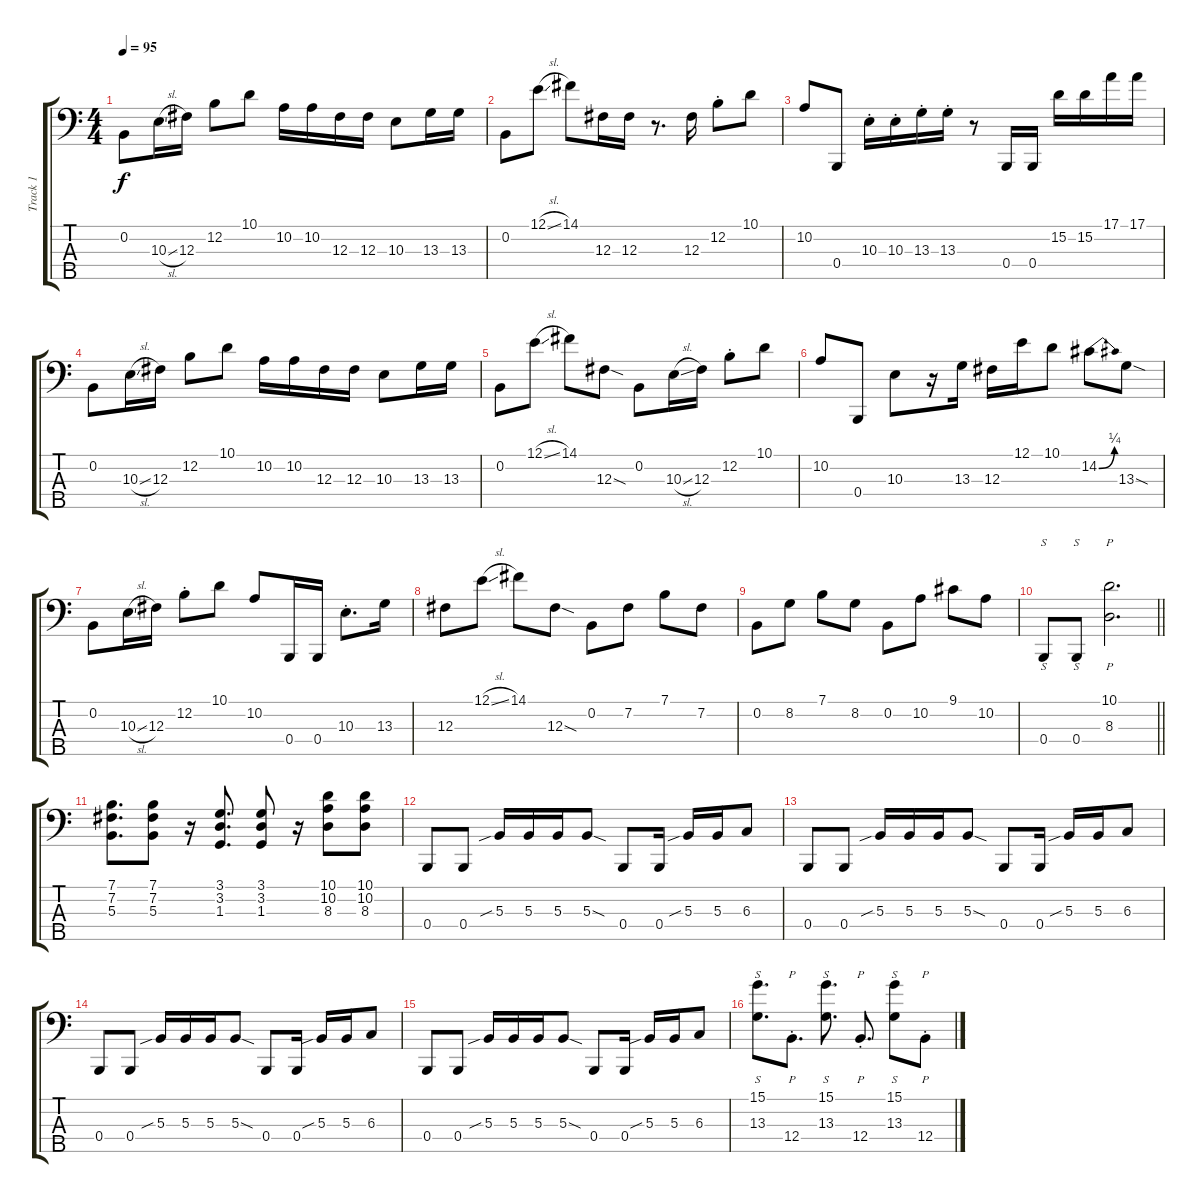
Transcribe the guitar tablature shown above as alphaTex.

\track ("Track 1" "Track 1") {instrument electricbassfinger}
\staff {score tabs}
\tuning (E2 B1 Gb1 B0 Gb0) {hide}
\ts (4 4)
\tempo 95
\clef f4
\ks c
0.2.8{dy f} 10.3{sl}.16 12.3.16 12.2.8 10.1.8 10.2.16 10.2.16 12.3.16 12.3.16 10.3.8 13.3.16 13.3.16 |
0.2.8 12.1{sl}.8 14.1.8 12.3.16 12.3.16 r.8{d} 12.3.16 12.2{st}.8 10.1.8 |
10.2.8 0.4.8 10.3{st}.16 10.3{st}.16 13.3{st}.16 13.3{st}.16 r.8 0.4.16 0.4.16 15.2.16 15.2.16 17.1.16 17.1.16 |
0.2.8 10.3{sl}.16 12.3.16 12.2.8 10.1.8 10.2.16 10.2.16 12.3.16 12.3.16 10.3.8 13.3.16 13.3.16 |
0.2.8 12.1{sl}.8 14.1.8 12.3{sod}.8 0.2.8 10.3{sl}.16 12.3.16 12.2{st}.8 10.1.8 |
10.2.8 0.4.8 10.3.8 r.16 13.3.16 12.3.16 12.1.16 10.1.8 14.2{be (bend 0 0 60 1)}.8 13.3{sod}.8 |
0.2.8 10.3{sl}.16 12.3.16 12.2{st}.8 10.1.8 10.2.8 0.4.16 0.4.16 10.3{st}.8{d} 13.3.16 |
12.3.8 12.1{sl}.8 14.1.8 12.3{sod}.8 0.2.8 7.2.8 7.1.8 7.2.8 |
0.2.8 8.2.8 7.1.8 8.2.8 0.2.8 10.2.8 9.1.8 10.2.8 |
\barLineRight lightlight
0.4.8{s} 0.4.8{s} (10.1 8.3).2{p d} |
(7.1 7.2 5.3).8{d} (7.1 7.2 5.3).8 r.16 (3.1 3.2 1.3).8{d} (3.1 3.2 1.3).8 r.16 (10.1 10.2 8.3).8 (10.1 10.2 8.3).8 |
0.4.8 0.4.8 5.3{sib}.16 5.3.16 5.3.16 5.3{sod}.8 0.4.8 0.4.16 5.3{sib}.16 5.3.16 6.3.8 |
0.4.8 0.4.8 5.3{sib}.16 5.3.16 5.3.16 5.3{sod}.8 0.4.8 0.4.16 5.3{sib}.16 5.3.16 6.3.8 |
0.4.8 0.4.8 5.3{sib}.16 5.3.16 5.3.16 5.3{sod}.8 0.4.8 0.4.16 5.3{sib}.16 5.3.16 6.3.8 |
0.4.8 0.4.8 5.3{sib}.16 5.3.16 5.3.16 5.3{sod}.8 0.4.8 0.4.16 5.3{sib}.16 5.3.16 6.3.8 |
(15.1 13.3).8{s d} 12.4{st}.8{p d} (15.1 13.3).8{s d} 12.4{st}.8{p d} (15.1 13.3).8{s} 12.4{st}.8{p}
